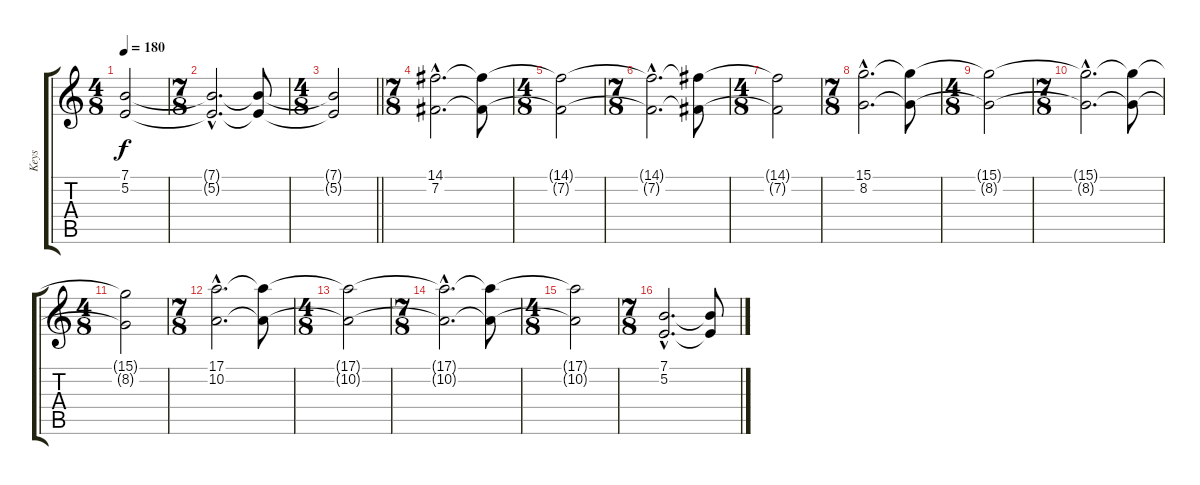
\track ("Keys" "Keys") {instrument stringensemble1}
\staff {score tabs}
\tuning (E4 B3 G3 D3 A2 D2) {hide}
\ts (4 8)
\tempo 180
\clef g2
\ks c
(7.1{t} 5.2{t}).2{dy f} |
\ts (7 8)
(7.1{hac t} 5.2{hac t}).2{d} (7.1{t} 5.2{t}).8 |
\ts (4 8)
\barLineRight lightlight
(7.1{t} 5.2{t}).2 |
\ts (7 8)
(14.1{hac} 7.2{hac}).2{d instrument synthstrings1} (14.1{t} 7.2{t}).8 |
\ts (4 8)
(14.1{t} 7.2{t}).2 |
\ts (7 8)
(14.1{hac t} 7.2{hac t}).2{d} (14.1{t} 7.2{t}).8 |
\ts (4 8)
(14.1{t} 7.2{t}).2 |
\ts (7 8)
(15.1{hac} 8.2{hac}).2{d instrument synthstrings1} (15.1{t} 8.2{t}).8 |
\ts (4 8)
(15.1{t} 8.2{t}).2 |
\ts (7 8)
(15.1{hac t} 8.2{hac t}).2{d} (15.1{t} 8.2{t}).8 |
\ts (4 8)
(15.1{t} 8.2{t}).2 |
\ts (7 8)
(17.1{hac} 10.2{hac}).2{d instrument synthstrings1} (17.1{t} 10.2{t}).8 |
\ts (4 8)
(17.1{t} 10.2{t}).2 |
\ts (7 8)
(17.1{hac t} 10.2{hac t}).2{d} (17.1{t} 10.2{t}).8 |
\ts (4 8)
(17.1{t} 10.2{t}).2 |
\ts (7 8)
(7.1{hac} 5.2{hac}).2{d instrument synthstrings1} (7.1{t} 5.2{t}).8
